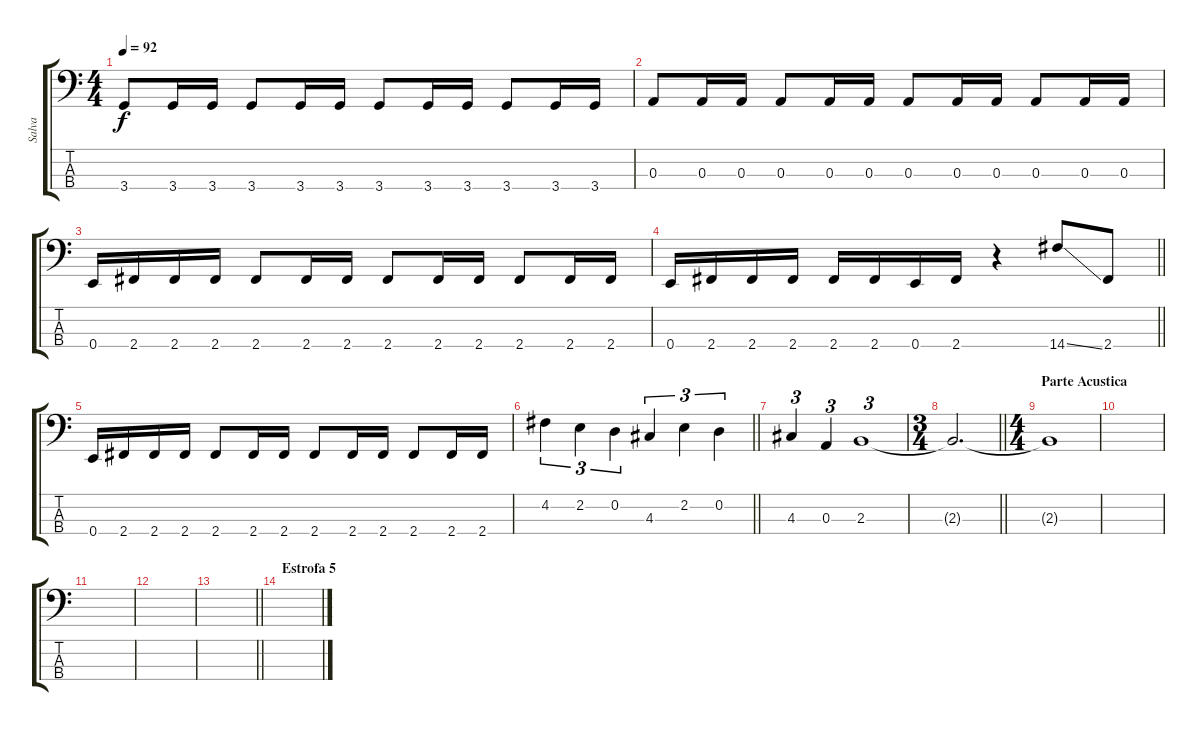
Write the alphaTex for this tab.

\track ("Salva" "Salva") {instrument electricbassfinger}
\staff {score tabs}
\tuning (G2 D2 A1 E1) {hide}
\ts (4 4)
\tempo 92
\clef f4
\ks c
3.4.8{dy f} 3.4.16 3.4.16 3.4.8 3.4.16 3.4.16 3.4.8 3.4.16 3.4.16 3.4.8 3.4.16 3.4.16 |
0.3.8 0.3.16 0.3.16 0.3.8 0.3.16 0.3.16 0.3.8 0.3.16 0.3.16 0.3.8 0.3.16 0.3.16 |
0.4.16 2.4.16 2.4.16 2.4.16 2.4.8 2.4.16 2.4.16 2.4.8 2.4.16 2.4.16 2.4.8 2.4.16 2.4.16 |
\barLineRight lightlight
0.4.16 2.4.16 2.4.16 2.4.16 2.4.16 2.4.16 0.4.16 2.4.16 r.4 14.4{ss}.8 2.4.8 |
0.4.16 2.4.16 2.4.16 2.4.16 2.4.8 2.4.16 2.4.16 2.4.8 2.4.16 2.4.16 2.4.8 2.4.16 2.4.16 |
\barLineRight lightlight
4.2.4{tu (3 2)} 2.2.4{tu (3 2)} 0.2.4{tu (3 2)} 4.3.4{tu (3 2)} 2.2.4{tu (3 2)} 0.2.4{tu (3 2)} |
4.3.4{tu (3 2)} 0.3.4{tu (3 2)} 2.3.1{tu (3 2)} |
\ts (3 4)
\barLineRight lightlight
2.3{t}.2{d} |
\ts (4 4)
\section ("" "Parte Acustica")
2.3{t}.1 |
|
|
|
\barLineRight lightlight
|
\section ("" "Estrofa 5")
